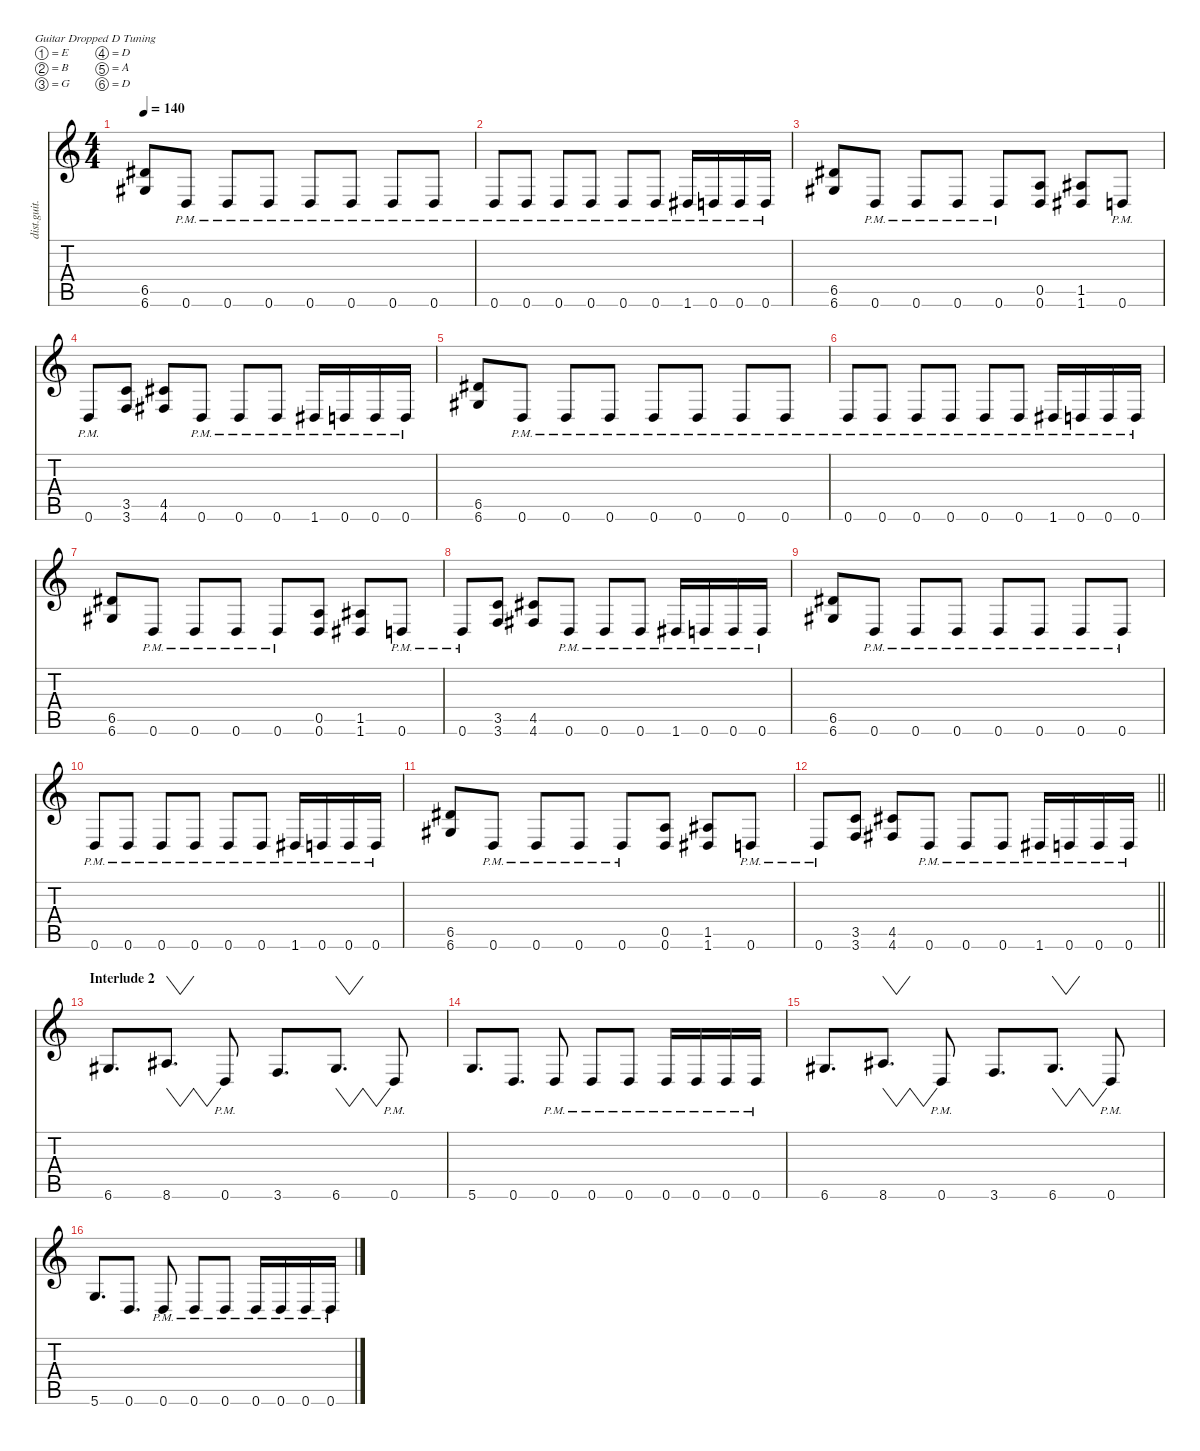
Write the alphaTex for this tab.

\defaultSystemsLayout 4
\hideDynamics
\bracketExtendMode nobrackets
\otherSystemsTrackNameOrientation horizontal
\track ("Mark Morton - Rhythm" "dist.guit.") {instrument distortionguitar}
\staff {score tabs}
\tuning (E4 B3 G3 D3 A2 D2)
\ts (4 4)
\tempo 140
\clef g2
\ks c
(6.5{acc #} 6.6{acc #}).8{dy f beam Up} 0.6{pm}.8{beam Up} 0.6{pm}.8{beam Up} 0.6{pm}.8{beam Up} 0.6{pm}.8{beam Up} 0.6{pm}.8{beam Up} 0.6{pm}.8{beam Up} 0.6{pm}.8{beam Up} |
0.6{pm}.8{beam Up} 0.6{pm}.8{beam Up} 0.6{pm}.8{beam Up} 0.6{pm}.8{beam Up} 0.6{pm}.8{beam Up} 0.6{pm}.8{beam Up} 1.6{pm acc #}.16{beam Up} 0.6{pm}.16{beam Up} 0.6{pm}.16{beam Up} 0.6{pm}.16{beam Up} |
(6.5{acc #} 6.6{acc #}).8{beam Up} 0.6{pm}.8{beam Up} 0.6{pm}.8{beam Up} 0.6{pm}.8{beam Up} 0.6{pm}.8{beam Up} (0.5 0.6).8{beam Up} (1.5{acc #} 1.6{acc #}).8{beam Up} 0.6{pm}.8{beam Up} |
0.6{pm}.8{beam Up} (3.5 3.6).8{beam Up} (4.5{acc #} 4.6{acc #}).8{beam Up} 0.6{pm}.8{beam Up} 0.6{pm}.8{beam Up} 0.6{pm}.8{beam Up} 1.6{pm acc #}.16{beam Up} 0.6{pm}.16{beam Up} 0.6{pm}.16{beam Up} 0.6{pm}.16{beam Up} |
(6.5{acc #} 6.6{acc #}).8{beam Up} 0.6{pm}.8{beam Up} 0.6{pm}.8{beam Up} 0.6{pm}.8{beam Up} 0.6{pm}.8{beam Up} 0.6{pm}.8{beam Up} 0.6{pm}.8{beam Up} 0.6{pm}.8{beam Up} |
0.6{pm}.8{beam Up} 0.6{pm}.8{beam Up} 0.6{pm}.8{beam Up} 0.6{pm}.8{beam Up} 0.6{pm}.8{beam Up} 0.6{pm}.8{beam Up} 1.6{pm acc #}.16{beam Up} 0.6{pm}.16{beam Up} 0.6{pm}.16{beam Up} 0.6{pm}.16{beam Up} |
(6.5{acc #} 6.6{acc #}).8{beam Up} 0.6{pm}.8{beam Up} 0.6{pm}.8{beam Up} 0.6{pm}.8{beam Up} 0.6{pm}.8{beam Up} (0.5 0.6).8{beam Up} (1.5{acc #} 1.6{acc #}).8{beam Up} 0.6{pm}.8{beam Up} |
0.6{pm}.8{beam Up} (3.5 3.6).8{beam Up} (4.5{acc #} 4.6{acc #}).8{beam Up} 0.6{pm}.8{beam Up} 0.6{pm}.8{beam Up} 0.6{pm}.8{beam Up} 1.6{pm acc #}.16{beam Up} 0.6{pm}.16{beam Up} 0.6{pm}.16{beam Up} 0.6{pm}.16{beam Up} |
(6.5{acc #} 6.6{acc #}).8{beam Up} 0.6{pm}.8{beam Up} 0.6{pm}.8{beam Up} 0.6{pm}.8{beam Up} 0.6{pm}.8{beam Up} 0.6{pm}.8{beam Up} 0.6{pm}.8{beam Up} 0.6{pm}.8{beam Up} |
0.6{pm}.8{beam Up} 0.6{pm}.8{beam Up} 0.6{pm}.8{beam Up} 0.6{pm}.8{beam Up} 0.6{pm}.8{beam Up} 0.6{pm}.8{beam Up} 1.6{pm acc #}.16{beam Up} 0.6{pm}.16{beam Up} 0.6{pm}.16{beam Up} 0.6{pm}.16{beam Up} |
(6.5{acc #} 6.6{acc #}).8{beam Up} 0.6{pm}.8{beam Up} 0.6{pm}.8{beam Up} 0.6{pm}.8{beam Up} 0.6{pm}.8{beam Up} (0.5 0.6).8{beam Up} (1.5{acc #} 1.6{acc #}).8{beam Up} 0.6{pm}.8{beam Up} |
\barLineRight lightlight
0.6{pm}.8{beam Up} (3.5 3.6).8{beam Up} (4.5{acc #} 4.6{acc #}).8{beam Up} 0.6{pm}.8{beam Up} 0.6{pm}.8{beam Up} 0.6{pm}.8{beam Up} 1.6{pm acc #}.16{beam Up} 0.6{pm}.16{beam Up} 0.6{pm}.16{beam Up} 0.6{pm}.16{beam Up} |
\section ("" "Interlude 2")
6.6{acc #}.8{d beam Up} 8.6{acc #}.8{vw d beam Up} 0.6{pm}.8{beam Up} 3.6.8{d beam Up} 6.6{acc #}.8{vw d beam Up} 0.6{pm}.8{beam Up} |
5.6.8{d beam Up} 0.6.8{d beam Up} 0.6{pm}.8{beam Up} 0.6{pm}.8{beam Up} 0.6{pm}.8{beam Up} 0.6{pm}.16{beam Up} 0.6{pm}.16{beam Up} 0.6{pm}.16{beam Up} 0.6{pm}.16{beam Up} |
6.6{acc #}.8{d beam Up} 8.6{acc #}.8{vw d beam Up} 0.6{pm}.8{beam Up} 3.6.8{d beam Up} 6.6{acc #}.8{vw d beam Up} 0.6{pm}.8{beam Up} |
5.6.8{d beam Up} 0.6.8{d beam Up} 0.6{pm}.8{beam Up} 0.6{pm}.8{beam Up} 0.6{pm}.8{beam Up} 0.6{pm}.16{beam Up} 0.6{pm}.16{beam Up} 0.6{pm}.16{beam Up} 0.6{pm}.16{beam Up}
